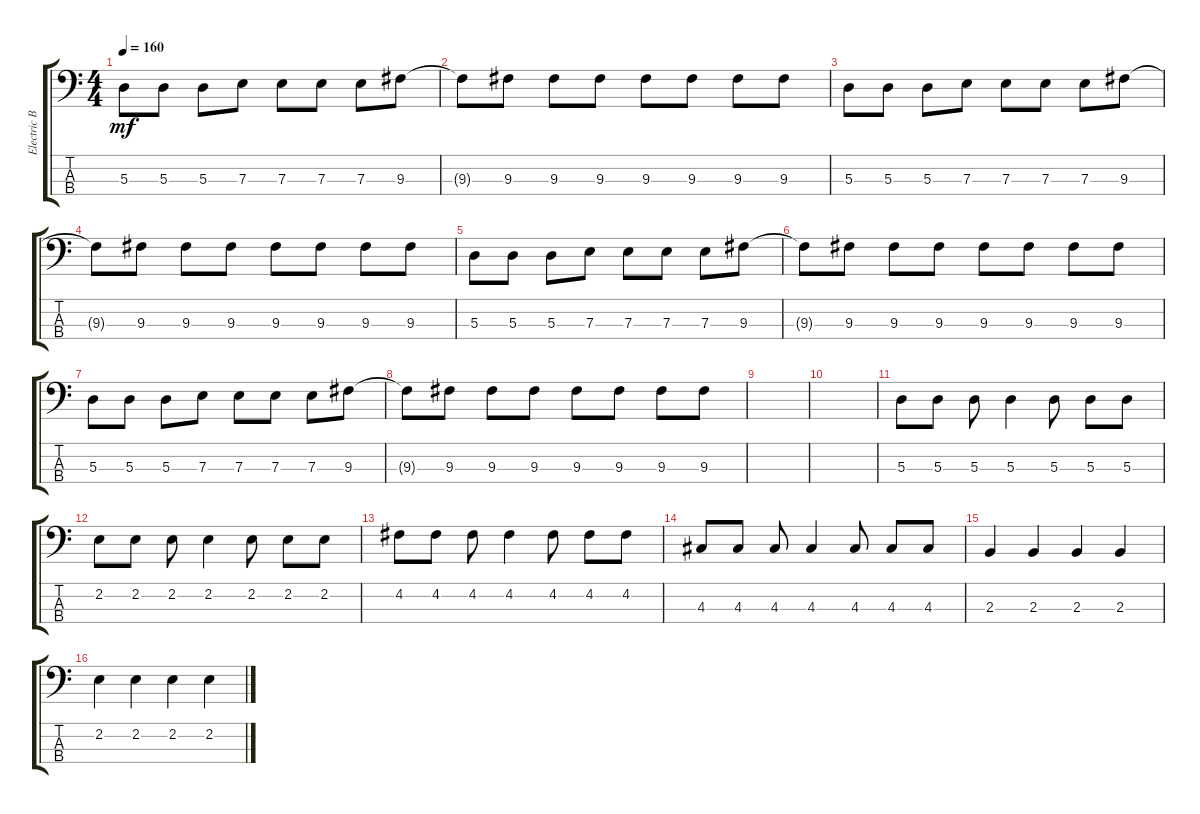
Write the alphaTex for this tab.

\track ("Electric Bass" "Electric B") {instrument electricbassfinger}
\staff {score tabs}
\tuning (G2 D2 A1 E1) {hide}
\ts (4 4)
\tempo 160
\clef f4
\ks c
5.3.8{dy mf} 5.3.8 5.3.8 7.3.8 7.3.8 7.3.8 7.3.8 9.3.8 |
9.3{t}.8 9.3.8 9.3.8 9.3.8 9.3.8 9.3.8 9.3.8 9.3.8 |
5.3.8 5.3.8 5.3.8 7.3.8 7.3.8 7.3.8 7.3.8 9.3.8 |
9.3{t}.8 9.3.8 9.3.8 9.3.8 9.3.8 9.3.8 9.3.8 9.3.8 |
5.3.8 5.3.8 5.3.8 7.3.8 7.3.8 7.3.8 7.3.8 9.3.8 |
9.3{t}.8 9.3.8 9.3.8 9.3.8 9.3.8 9.3.8 9.3.8 9.3.8 |
5.3.8 5.3.8 5.3.8 7.3.8 7.3.8 7.3.8 7.3.8 9.3.8 |
9.3{t}.8 9.3.8 9.3.8 9.3.8 9.3.8 9.3.8 9.3.8 9.3.8 |
|
|
5.3.8 5.3.8 5.3.8 5.3.4 5.3.8 5.3.8 5.3.8 |
2.2.8 2.2.8 2.2.8 2.2.4 2.2.8 2.2.8 2.2.8 |
4.2.8 4.2.8 4.2.8 4.2.4 4.2.8 4.2.8 4.2.8 |
4.3.8 4.3.8 4.3.8 4.3.4 4.3.8 4.3.8 4.3.8 |
2.3.4 2.3.4 2.3.4 2.3.4 |
2.2.4 2.2.4 2.2.4 2.2.4
